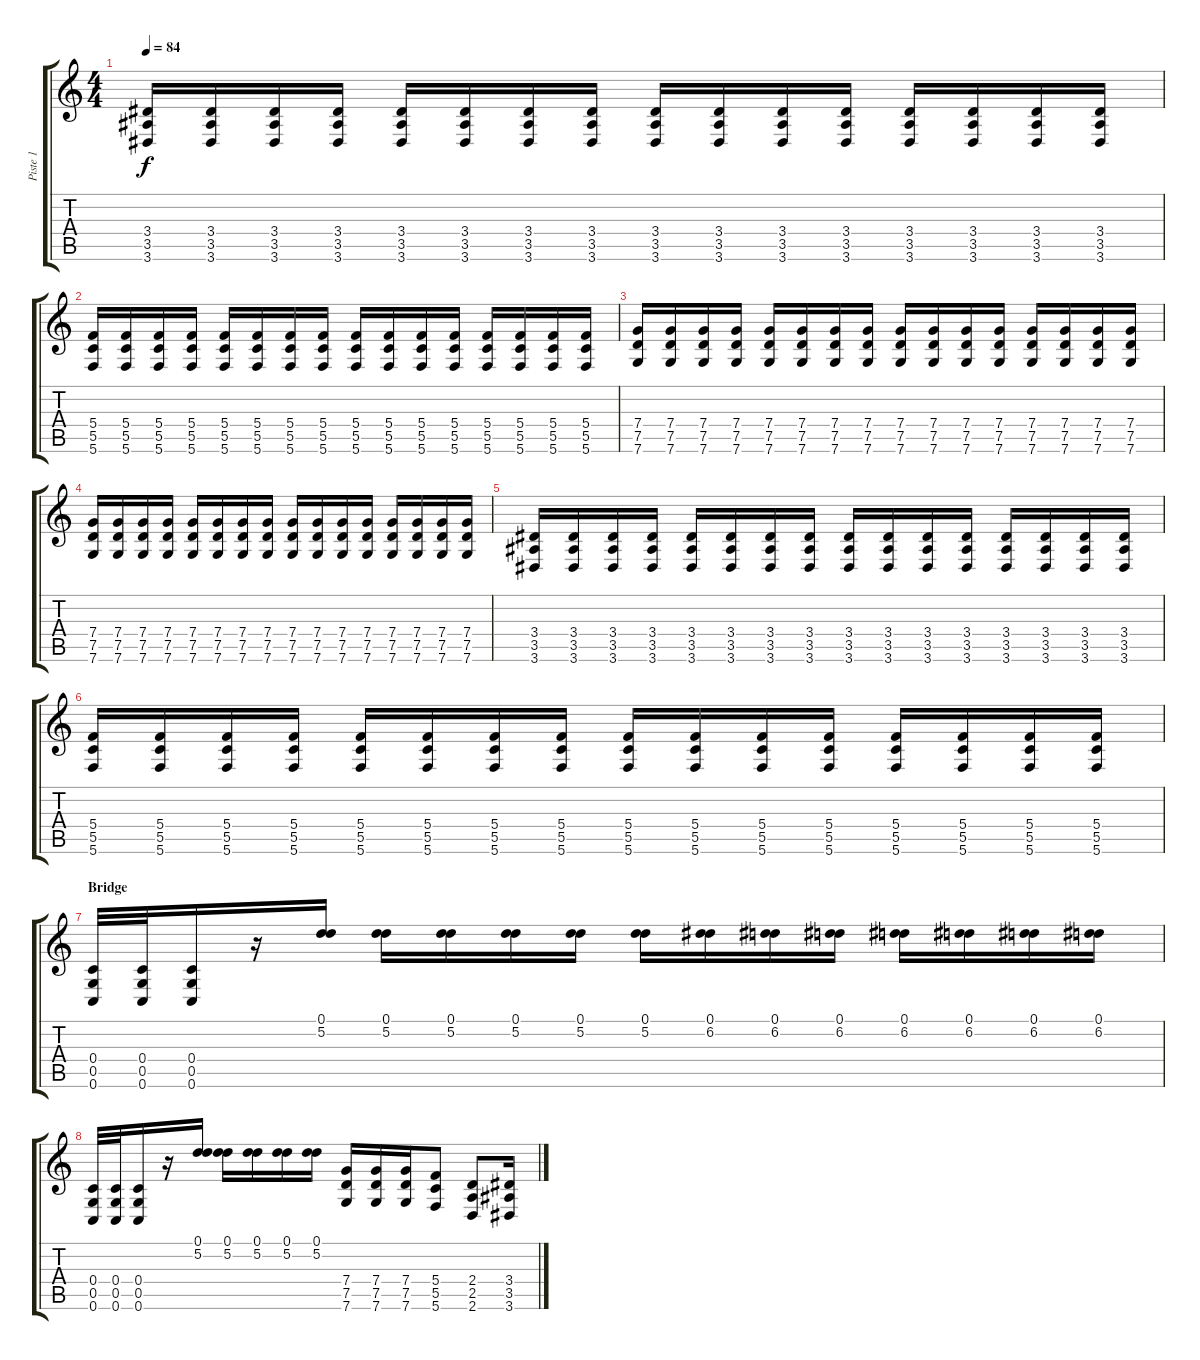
\track ("Piste 1" "Piste 1") {instrument overdrivenguitar}
\staff {score tabs}
\tuning (D4 A3 F3 C3 G2 C2) {hide}
\ts (4 4)
\tempo 84
\clef g2
\ks c
(3.4 3.5 3.6).16{dy f} (3.4 3.5 3.6).16 (3.4 3.5 3.6).16 (3.4 3.5 3.6).16 (3.4 3.5 3.6).16 (3.4 3.5 3.6).16 (3.4 3.5 3.6).16 (3.4 3.5 3.6).16 (3.4 3.5 3.6).16 (3.4 3.5 3.6).16 (3.4 3.5 3.6).16 (3.4 3.5 3.6).16 (3.4 3.5 3.6).16 (3.4 3.5 3.6).16 (3.4 3.5 3.6).16 (3.4 3.5 3.6).16 |
(5.4 5.5 5.6).16 (5.4 5.5 5.6).16 (5.4 5.5 5.6).16 (5.4 5.5 5.6).16 (5.4 5.5 5.6).16 (5.4 5.5 5.6).16 (5.4 5.5 5.6).16 (5.4 5.5 5.6).16 (5.4 5.5 5.6).16 (5.4 5.5 5.6).16 (5.4 5.5 5.6).16 (5.4 5.5 5.6).16 (5.4 5.5 5.6).16 (5.4 5.5 5.6).16 (5.4 5.5 5.6).16 (5.4 5.5 5.6).16 |
(7.4 7.5 7.6).16 (7.4 7.5 7.6).16 (7.4 7.5 7.6).16 (7.4 7.5 7.6).16 (7.4 7.5 7.6).16 (7.4 7.5 7.6).16 (7.4 7.5 7.6).16 (7.4 7.5 7.6).16 (7.4 7.5 7.6).16 (7.4 7.5 7.6).16 (7.4 7.5 7.6).16 (7.4 7.5 7.6).16 (7.4 7.5 7.6).16 (7.4 7.5 7.6).16 (7.4 7.5 7.6).16 (7.4 7.5 7.6).16 |
(7.4 7.5 7.6).16 (7.4 7.5 7.6).16 (7.4 7.5 7.6).16 (7.4 7.5 7.6).16 (7.4 7.5 7.6).16 (7.4 7.5 7.6).16 (7.4 7.5 7.6).16 (7.4 7.5 7.6).16 (7.4 7.5 7.6).16 (7.4 7.5 7.6).16 (7.4 7.5 7.6).16 (7.4 7.5 7.6).16 (7.4 7.5 7.6).16 (7.4 7.5 7.6).16 (7.4 7.5 7.6).16 (7.4 7.5 7.6).16 |
(3.4 3.5 3.6).16 (3.4 3.5 3.6).16 (3.4 3.5 3.6).16 (3.4 3.5 3.6).16 (3.4 3.5 3.6).16 (3.4 3.5 3.6).16 (3.4 3.5 3.6).16 (3.4 3.5 3.6).16 (3.4 3.5 3.6).16 (3.4 3.5 3.6).16 (3.4 3.5 3.6).16 (3.4 3.5 3.6).16 (3.4 3.5 3.6).16 (3.4 3.5 3.6).16 (3.4 3.5 3.6).16 (3.4 3.5 3.6).16 |
(5.4 5.5 5.6).16 (5.4 5.5 5.6).16 (5.4 5.5 5.6).16 (5.4 5.5 5.6).16 (5.4 5.5 5.6).16 (5.4 5.5 5.6).16 (5.4 5.5 5.6).16 (5.4 5.5 5.6).16 (5.4 5.5 5.6).16 (5.4 5.5 5.6).16 (5.4 5.5 5.6).16 (5.4 5.5 5.6).16 (5.4 5.5 5.6).16 (5.4 5.5 5.6).16 (5.4 5.5 5.6).16 (5.4 5.5 5.6).16 |
\section ("" "Bridge")
(0.4 0.5 0.6).32 (0.4 0.5 0.6).32 (0.4 0.5 0.6).16 r.16 (0.1 5.2).16 (0.1 5.2).16 (0.1 5.2).16 (0.1 5.2).16 (0.1 5.2).16 (0.1 5.2).16 (0.1 6.2).16 (0.1 6.2).16 (0.1 6.2).16 (0.1 6.2).16 (0.1 6.2).16 (0.1 6.2).16 (0.1 6.2).16 |
(0.4 0.5 0.6).32 (0.4 0.5 0.6).32 (0.4 0.5 0.6).16 r.16 (0.1 5.2).16 (0.1 5.2).16 (0.1 5.2).16 (0.1 5.2).16 (0.1 5.2).16 (7.4 7.5 7.6).16 (7.4 7.5 7.6).16 (7.4 7.5 7.6).16 (5.4 5.5 5.6).8 (2.4 2.5 2.6).8 (3.4 3.5 3.6).16
